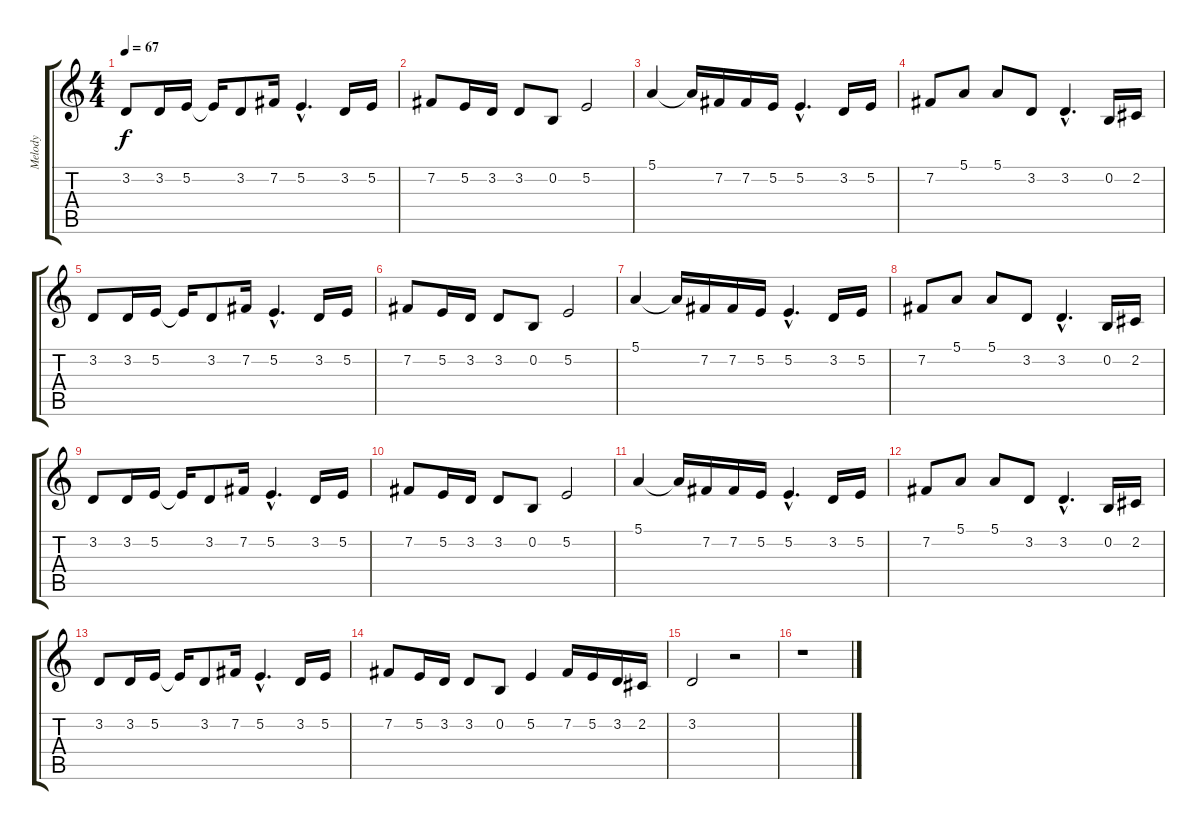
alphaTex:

\track ("Melody" "Melody") {instrument electricpiano2}
\staff {score tabs}
\tuning (E4 B3 G3 D3 A2 E2) {hide}
\ts (4 4)
\tempo 67
\clef g2
\ks c
3.2.8{dy f} 3.2.16 5.2.16 5.2{t}.16 3.2.8 7.2.16 5.2{hac}.4{d} 3.2.16 5.2.16 |
7.2.8 5.2.16 3.2.16 3.2.8 0.2.8 5.2.2 |
5.1.4 5.1{t}.16 7.2.16 7.2.16 5.2.16 5.2{hac}.4{d} 3.2.16 5.2.16 |
7.2.8 5.1.8 5.1.8 3.2.8 3.2{hac}.4{d} 0.2.16 2.2.16 |
3.2.8 3.2.16 5.2.16 5.2{t}.16 3.2.8 7.2.16 5.2{hac}.4{d} 3.2.16 5.2.16 |
7.2.8 5.2.16 3.2.16 3.2.8 0.2.8 5.2.2 |
5.1.4 5.1{t}.16 7.2.16 7.2.16 5.2.16 5.2{hac}.4{d} 3.2.16 5.2.16 |
7.2.8 5.1.8 5.1.8 3.2.8 3.2{hac}.4{d} 0.2.16 2.2.16 |
3.2.8 3.2.16 5.2.16 5.2{t}.16 3.2.8 7.2.16 5.2{hac}.4{d} 3.2.16 5.2.16 |
7.2.8 5.2.16 3.2.16 3.2.8 0.2.8 5.2.2 |
5.1.4 5.1{t}.16 7.2.16 7.2.16 5.2.16 5.2{hac}.4{d} 3.2.16 5.2.16 |
7.2.8 5.1.8 5.1.8 3.2.8 3.2{hac}.4{d} 0.2.16 2.2.16 |
3.2.8 3.2.16 5.2.16 5.2{t}.16 3.2.8 7.2.16 5.2{hac}.4{d} 3.2.16 5.2.16 |
7.2.8 5.2.16 3.2.16 3.2.8 0.2.8 5.2.4 7.2.16 5.2.16 3.2.16 2.2.16 |
3.2.2 r.2 |
r.1
